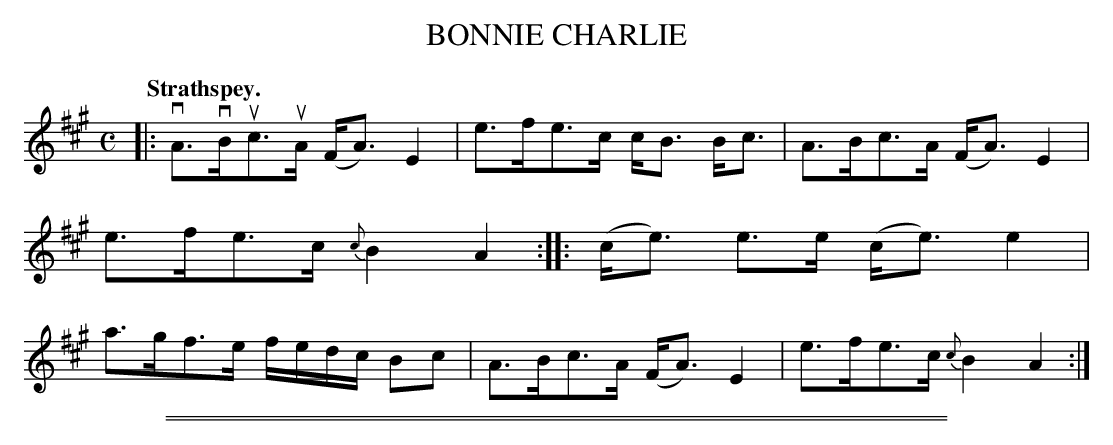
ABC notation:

X:1
T: BONNIE CHARLIE
Q:"Strathspey."
M: C
L: 1/16
K: A
|:\
vA3vBuc3uA (FA3)E4 | e3fe3c cB3 Bc3 |\
A3Bc3A (FA3)E4 | e3fe3c {c}B4 A4 ::\
(ce3) e3e (ce3) e4 | a3gf3e fedc B2c2 |\
A3Bc3A (FA3)E4 | e3fe3c {c}B4 A4 :|
